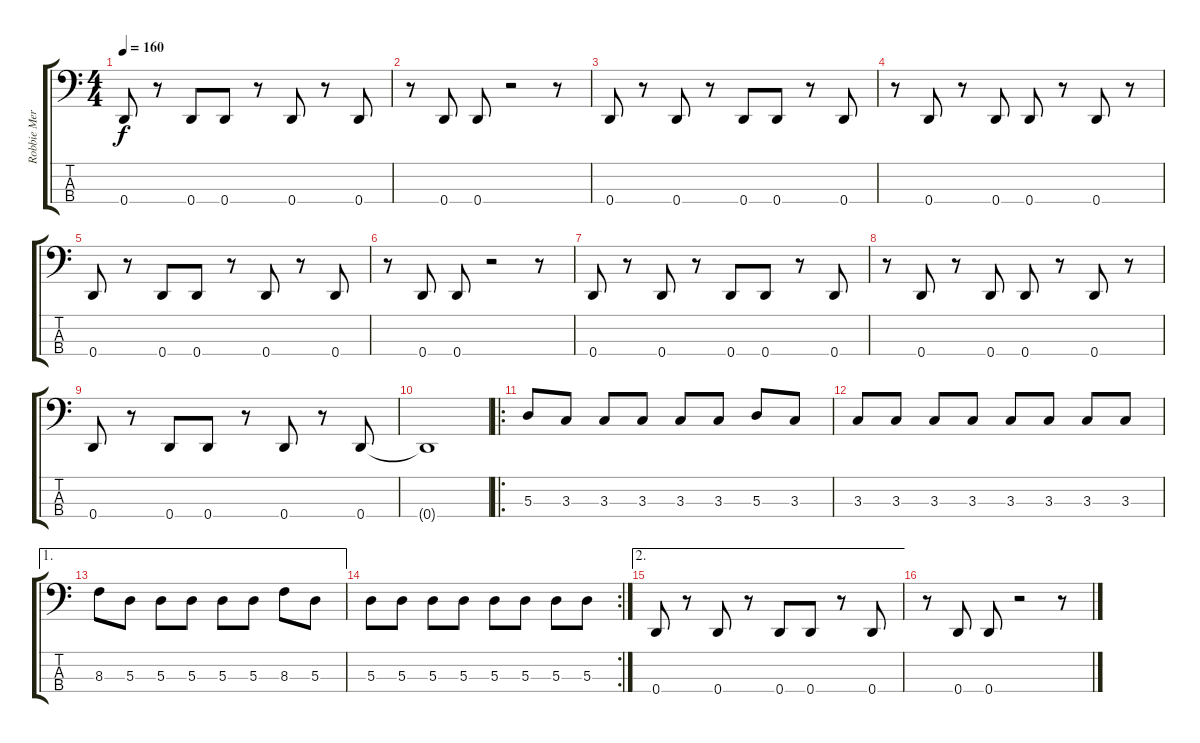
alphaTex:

\track ("Robbie Merrill" "Robbie Mer") {instrument electricbasspick}
\staff {score tabs}
\tuning (G2 D2 A1 D1) {hide}
\ts (4 4)
\tempo 160
\clef f4
\ks c
0.4.8{dy f} r.8 0.4.8 0.4.8 r.8 0.4.8 r.8 0.4.8 |
r.8 0.4.8 0.4.8 r.2 r.8 |
0.4.8 r.8 0.4.8 r.8 0.4.8 0.4.8 r.8 0.4.8 |
r.8 0.4.8 r.8 0.4.8 0.4.8 r.8 0.4.8 r.8 |
0.4.8 r.8 0.4.8 0.4.8 r.8 0.4.8 r.8 0.4.8 |
r.8 0.4.8 0.4.8 r.2 r.8 |
0.4.8 r.8 0.4.8 r.8 0.4.8 0.4.8 r.8 0.4.8 |
r.8 0.4.8 r.8 0.4.8 0.4.8 r.8 0.4.8 r.8 |
0.4.8 r.8 0.4.8 0.4.8 r.8 0.4.8 r.8 0.4.8 |
0.4{t}.1 |
\ro
5.3.8 3.3.8 3.3.8 3.3.8 3.3.8 3.3.8 5.3.8 3.3.8 |
3.3.8 3.3.8 3.3.8 3.3.8 3.3.8 3.3.8 3.3.8 3.3.8 |
\ae 1
8.3.8 5.3.8 5.3.8 5.3.8 5.3.8 5.3.8 8.3.8 5.3.8 |
\rc 2
5.3.8 5.3.8 5.3.8 5.3.8 5.3.8 5.3.8 5.3.8 5.3.8 |
\ae 2
0.4.8 r.8 0.4.8 r.8 0.4.8 0.4.8 r.8 0.4.8 |
r.8 0.4.8 0.4.8 r.2 r.8
